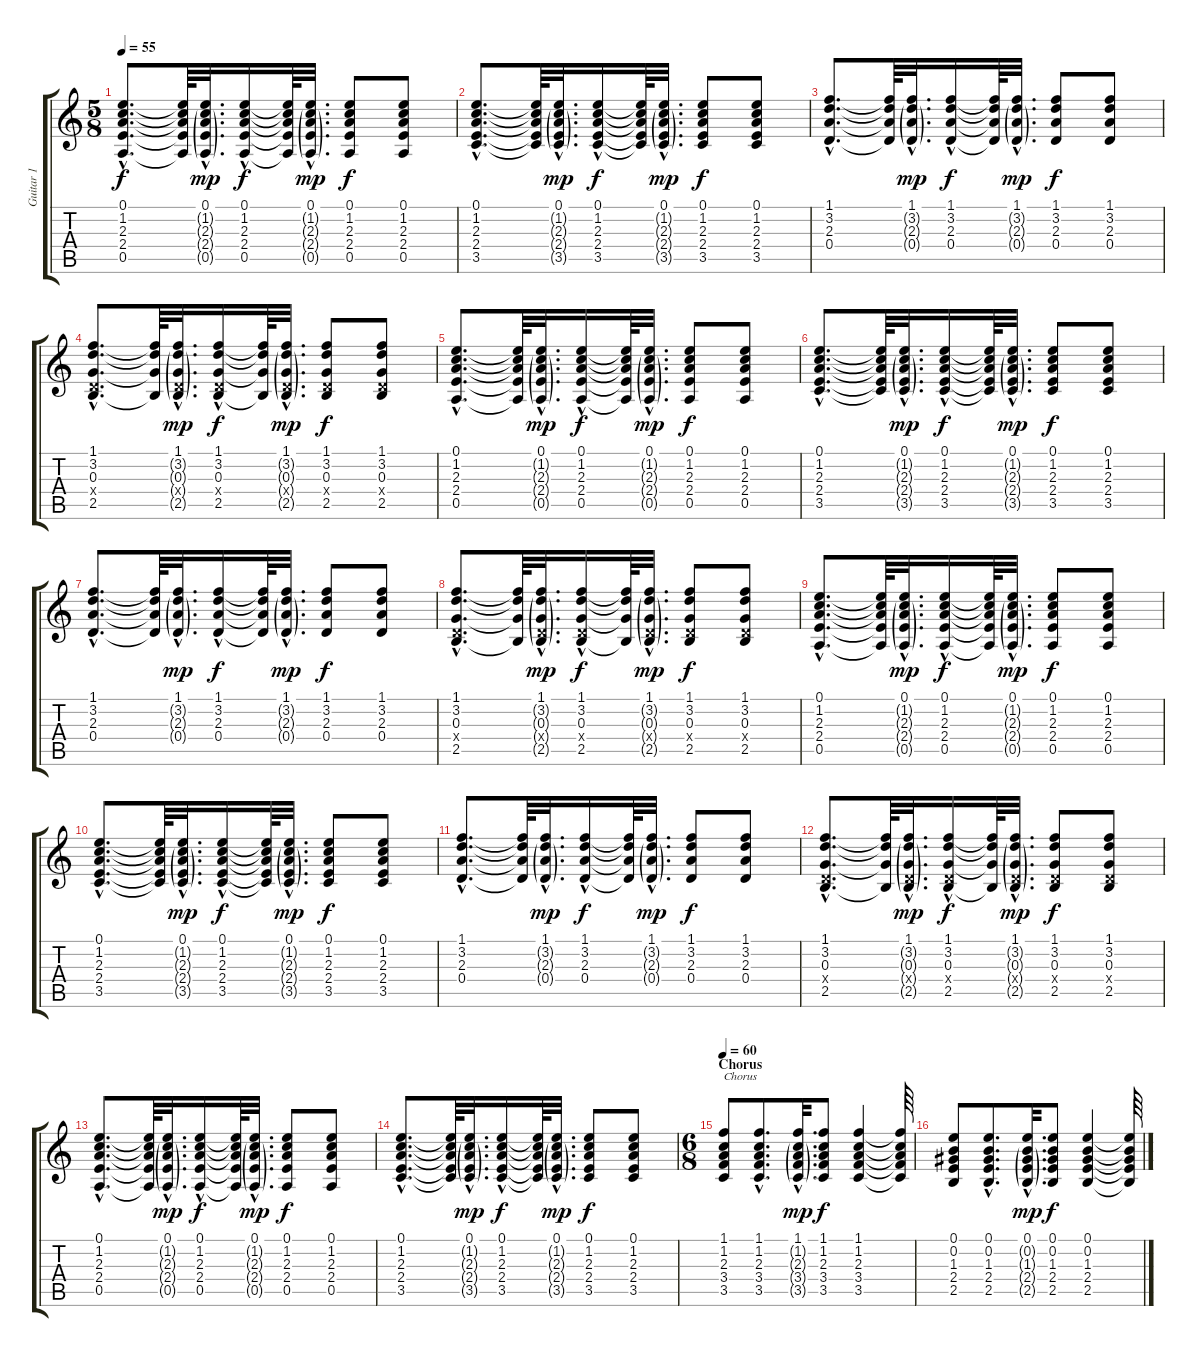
\track ("Guitar 1" "Guitar 1") {instrument acousticguitarsteel}
\staff {score tabs}
\tuning (E4 B3 G3 D3 A2 D2) {hide}
\ts (5 8)
\tempo 55
\clef g2
\ks c
(0.1{hac} 1.2{hac} 2.3{hac} 2.4{hac} 0.5{hac}).8{d dy f} (0.1{t} 1.2{t} 2.3{t} 2.4{t} 0.5{t}).64 (0.1{hac} 1.2{g hac} 2.3{g hac} 2.4{g hac} 0.5{g hac}).32{d dy mp} (0.1 1.2 2.3{hac} 2.4 0.5).16{dy f} (0.1{t} 1.2{t} 2.3{t} 2.4{t} 0.5{t}).64 (0.1{hac} 1.2{g hac} 2.3{g hac} 2.4{g hac} 0.5{g hac}).32{d dy mp} (0.1 1.2 2.3 2.4 0.5).8{dy f} (0.1 1.2 2.3 2.4 0.5).8 |
(0.1{hac} 1.2{hac} 2.3{hac} 2.4{hac} 3.5{hac}).8{d} (0.1{t} 1.2{t} 2.3{t} 2.4{t} 3.5{t}).64 (0.1{hac} 1.2{g hac} 2.3{g hac} 2.4{g hac} 3.5{g hac}).32{d dy mp} (0.1 1.2 2.3 2.4{hac} 3.5).16{dy f} (0.1{t} 1.2{t} 2.3{t} 2.4{t} 3.5{t}).64 (0.1{hac} 1.2{g hac} 2.3{g hac} 2.4{g hac} 3.5{g hac}).32{d dy mp} (0.1 1.2 2.3 2.4 3.5).8{dy f} (0.1 1.2 2.3 2.4 3.5).8 |
(1.1{hac} 3.2{hac} 2.3{hac} 0.4{hac}).8{d} (1.1{t} 3.2{t} 2.3{t} 0.4{t}).64 (1.1{hac} 3.2{g hac} 2.3{g hac} 0.4{g hac}).32{d dy mp} (1.1 3.2 2.3 0.4{hac}).16{dy f} (1.1{t} 3.2{t} 2.3{t} 0.4{t}).64 (1.1{hac} 3.2{g hac} 2.3{g hac} 0.4{g hac}).32{d dy mp} (1.1 3.2 2.3 0.4).8{dy f} (1.1 3.2 2.3 0.4).8 |
(1.1{hac} 3.2{hac} 0.3{hac} 0.4{hac x} 2.5{hac}).8{d} (1.1{t} 3.2{t} 0.3{t} 2.5{t}).64 (1.1{hac} 3.2{g hac} 0.3{g hac} 0.4{g hac x} 2.5{g hac}).32{d dy mp} (1.1 3.2 0.3{hac} 0.4{x} 2.5).16{dy f} (1.1{t} 3.2{t} 0.3{t} 2.5{t}).64 (1.1{hac} 3.2{g hac} 0.3{g hac} 0.4{g hac x} 2.5{g hac}).32{d dy mp} (1.1 3.2 0.3 0.4{x} 2.5).8{dy f} (1.1 3.2 0.3 0.4{x} 2.5).8 |
(0.1{hac} 1.2{hac} 2.3{hac} 2.4{hac} 0.5{hac}).8{d} (0.1{t} 1.2{t} 2.3{t} 2.4{t} 0.5{t}).64 (0.1{hac} 1.2{g hac} 2.3{g hac} 2.4{g hac} 0.5{g hac}).32{d dy mp} (0.1 1.2 2.3{hac} 2.4 0.5).16{dy f} (0.1{t} 1.2{t} 2.3{t} 2.4{t} 0.5{t}).64 (0.1{hac} 1.2{g hac} 2.3{g hac} 2.4{g hac} 0.5{g hac}).32{d dy mp} (0.1 1.2 2.3 2.4 0.5).8{dy f} (0.1 1.2 2.3 2.4 0.5).8 |
(0.1{hac} 1.2{hac} 2.3{hac} 2.4{hac} 3.5{hac}).8{d} (0.1{t} 1.2{t} 2.3{t} 2.4{t} 3.5{t}).64 (0.1{hac} 1.2{g hac} 2.3{g hac} 2.4{g hac} 3.5{g hac}).32{d dy mp} (0.1 1.2 2.3 2.4{hac} 3.5).16{dy f} (0.1{t} 1.2{t} 2.3{t} 2.4{t} 3.5{t}).64 (0.1{hac} 1.2{g hac} 2.3{g hac} 2.4{g hac} 3.5{g hac}).32{d dy mp} (0.1 1.2 2.3 2.4 3.5).8{dy f} (0.1 1.2 2.3 2.4 3.5).8 |
(1.1{hac} 3.2{hac} 2.3{hac} 0.4{hac}).8{d} (1.1{t} 3.2{t} 2.3{t} 0.4{t}).64 (1.1{hac} 3.2{g hac} 2.3{g hac} 0.4{g hac}).32{d dy mp} (1.1 3.2 2.3 0.4{hac}).16{dy f} (1.1{t} 3.2{t} 2.3{t} 0.4{t}).64 (1.1{hac} 3.2{g hac} 2.3{g hac} 0.4{g hac}).32{d dy mp} (1.1 3.2 2.3 0.4).8{dy f} (1.1 3.2 2.3 0.4).8 |
(1.1{hac} 3.2{hac} 0.3{hac} 0.4{hac x} 2.5{hac}).8{d} (1.1{t} 3.2{t} 0.3{t} 2.5{t}).64 (1.1{hac} 3.2{g hac} 0.3{g hac} 0.4{g hac x} 2.5{g hac}).32{d dy mp} (1.1 3.2 0.3{hac} 0.4{x} 2.5).16{dy f} (1.1{t} 3.2{t} 0.3{t} 2.5{t}).64 (1.1{hac} 3.2{g hac} 0.3{g hac} 0.4{g hac x} 2.5{g hac}).32{d dy mp} (1.1 3.2 0.3 0.4{x} 2.5).8{dy f} (1.1 3.2 0.3 0.4{x} 2.5).8 |
(0.1{hac} 1.2{hac} 2.3{hac} 2.4{hac} 0.5{hac}).8{d} (0.1{t} 1.2{t} 2.3{t} 2.4{t} 0.5{t}).64 (0.1{hac} 1.2{g hac} 2.3{g hac} 2.4{g hac} 0.5{g hac}).32{d dy mp} (0.1 1.2 2.3{hac} 2.4 0.5).16{dy f} (0.1{t} 1.2{t} 2.3{t} 2.4{t} 0.5{t}).64 (0.1{hac} 1.2{g hac} 2.3{g hac} 2.4{g hac} 0.5{g hac}).32{d dy mp} (0.1 1.2 2.3 2.4 0.5).8{dy f} (0.1 1.2 2.3 2.4 0.5).8 |
(0.1{hac} 1.2{hac} 2.3{hac} 2.4{hac} 3.5{hac}).8{d} (0.1{t} 1.2{t} 2.3{t} 2.4{t} 3.5{t}).64 (0.1{hac} 1.2{g hac} 2.3{g hac} 2.4{g hac} 3.5{g hac}).32{d dy mp} (0.1 1.2 2.3 2.4{hac} 3.5).16{dy f} (0.1{t} 1.2{t} 2.3{t} 2.4{t} 3.5{t}).64 (0.1{hac} 1.2{g hac} 2.3{g hac} 2.4{g hac} 3.5{g hac}).32{d dy mp} (0.1 1.2 2.3 2.4 3.5).8{dy f} (0.1 1.2 2.3 2.4 3.5).8 |
(1.1{hac} 3.2{hac} 2.3{hac} 0.4{hac}).8{d} (1.1{t} 3.2{t} 2.3{t} 0.4{t}).64 (1.1{hac} 3.2{g hac} 2.3{g hac} 0.4{g hac}).32{d dy mp} (1.1 3.2 2.3 0.4{hac}).16{dy f} (1.1{t} 3.2{t} 2.3{t} 0.4{t}).64 (1.1{hac} 3.2{g hac} 2.3{g hac} 0.4{g hac}).32{d dy mp} (1.1 3.2 2.3 0.4).8{dy f} (1.1 3.2 2.3 0.4).8 |
(1.1{hac} 3.2{hac} 0.3{hac} 0.4{hac x} 2.5{hac}).8{d} (1.1{t} 3.2{t} 0.3{t} 2.5{t}).64 (1.1{hac} 3.2{g hac} 0.3{g hac} 0.4{g hac x} 2.5{g hac}).32{d dy mp} (1.1 3.2 0.3{hac} 0.4{x} 2.5).16{dy f} (1.1{t} 3.2{t} 0.3{t} 2.5{t}).64 (1.1{hac} 3.2{g hac} 0.3{g hac} 0.4{g hac x} 2.5{g hac}).32{d dy mp} (1.1 3.2 0.3 0.4{x} 2.5).8{dy f} (1.1 3.2 0.3 0.4{x} 2.5).8 |
(0.1{hac} 1.2{hac} 2.3{hac} 2.4{hac} 0.5{hac}).8{d} (0.1{t} 1.2{t} 2.3{t} 2.4{t} 0.5{t}).64 (0.1{hac} 1.2{g hac} 2.3{g hac} 2.4{g hac} 0.5{g hac}).32{d dy mp} (0.1 1.2 2.3{hac} 2.4 0.5).16{dy f} (0.1{t} 1.2{t} 2.3{t} 2.4{t} 0.5{t}).64 (0.1{hac} 1.2{g hac} 2.3{g hac} 2.4{g hac} 0.5{g hac}).32{d dy mp} (0.1 1.2 2.3 2.4 0.5).8{dy f} (0.1 1.2 2.3 2.4 0.5).8 |
(0.1{hac} 1.2{hac} 2.3{hac} 2.4{hac} 3.5{hac}).8{d} (0.1{t} 1.2{t} 2.3{t} 2.4{t} 3.5{t}).64 (0.1{hac} 1.2{g hac} 2.3{g hac} 2.4{g hac} 3.5{g hac}).32{d dy mp} (0.1 1.2 2.3 2.4{hac} 3.5).16{dy f} (0.1{t} 1.2{t} 2.3{t} 2.4{t} 3.5{t}).64 (0.1{hac} 1.2{g hac} 2.3{g hac} 2.4{g hac} 3.5{g hac}).32{d dy mp} (0.1 1.2 2.3 2.4 3.5).8{dy f} (0.1 1.2 2.3 2.4 3.5).8 |
\ts (6 8)
\section ("" "Chorus")
\tempo 60
(1.1 1.2 2.3 3.4 3.5).8{txt "Chorus"} (1.1{hac} 1.2{hac} 2.3{hac} 3.4{hac} 3.5{hac}).8{d} (1.1{hac} 1.2{g hac} 2.3{g hac} 3.4{g hac} 3.5{g hac}).32{d dy mp} (1.1 1.2 2.3 3.4 3.5).8{dy f} (1.1 1.2 2.3 3.4 3.5).4 (1.1{t} 1.2{t} 2.3{t} 3.4{t} 3.5{t}).64 |
(0.1 0.2 1.3 2.4 2.5).8 (0.1{hac} 0.2{hac} 1.3{hac} 2.4{hac} 2.5{hac}).8{d} (0.1{hac} 0.2{g hac} 1.3{g hac} 2.4{g hac} 2.5{g hac}).32{d dy mp} (0.1 0.2 1.3 2.4 2.5).8{dy f} (0.1 0.2 1.3 2.4 2.5).4 (0.1{t} 0.2{t} 1.3{t} 2.4{t} 2.5{t}).64
